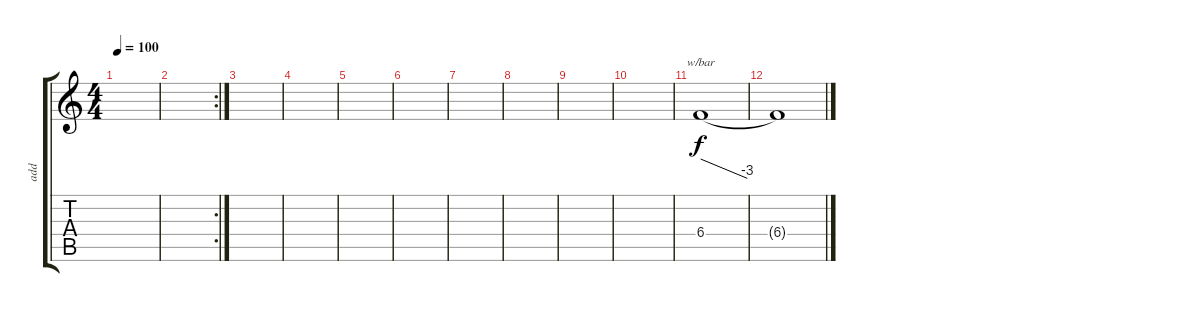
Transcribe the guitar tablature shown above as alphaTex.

\track ("add" "add") {instrument distortionguitar}
\staff {score tabs}
\tuning (Db4 Ab3 E3 B2 Gb2 Db2) {hide}
\ts (4 4)
\tempo 100
\clef g2
\ks c
|
\rc 2
|
\section ("" "")
|
|
|
|
|
|
|
|
\section ("" "")
6.4.1{tbe (dive default 0 0 60 -12)} |
6.4{t}.1
